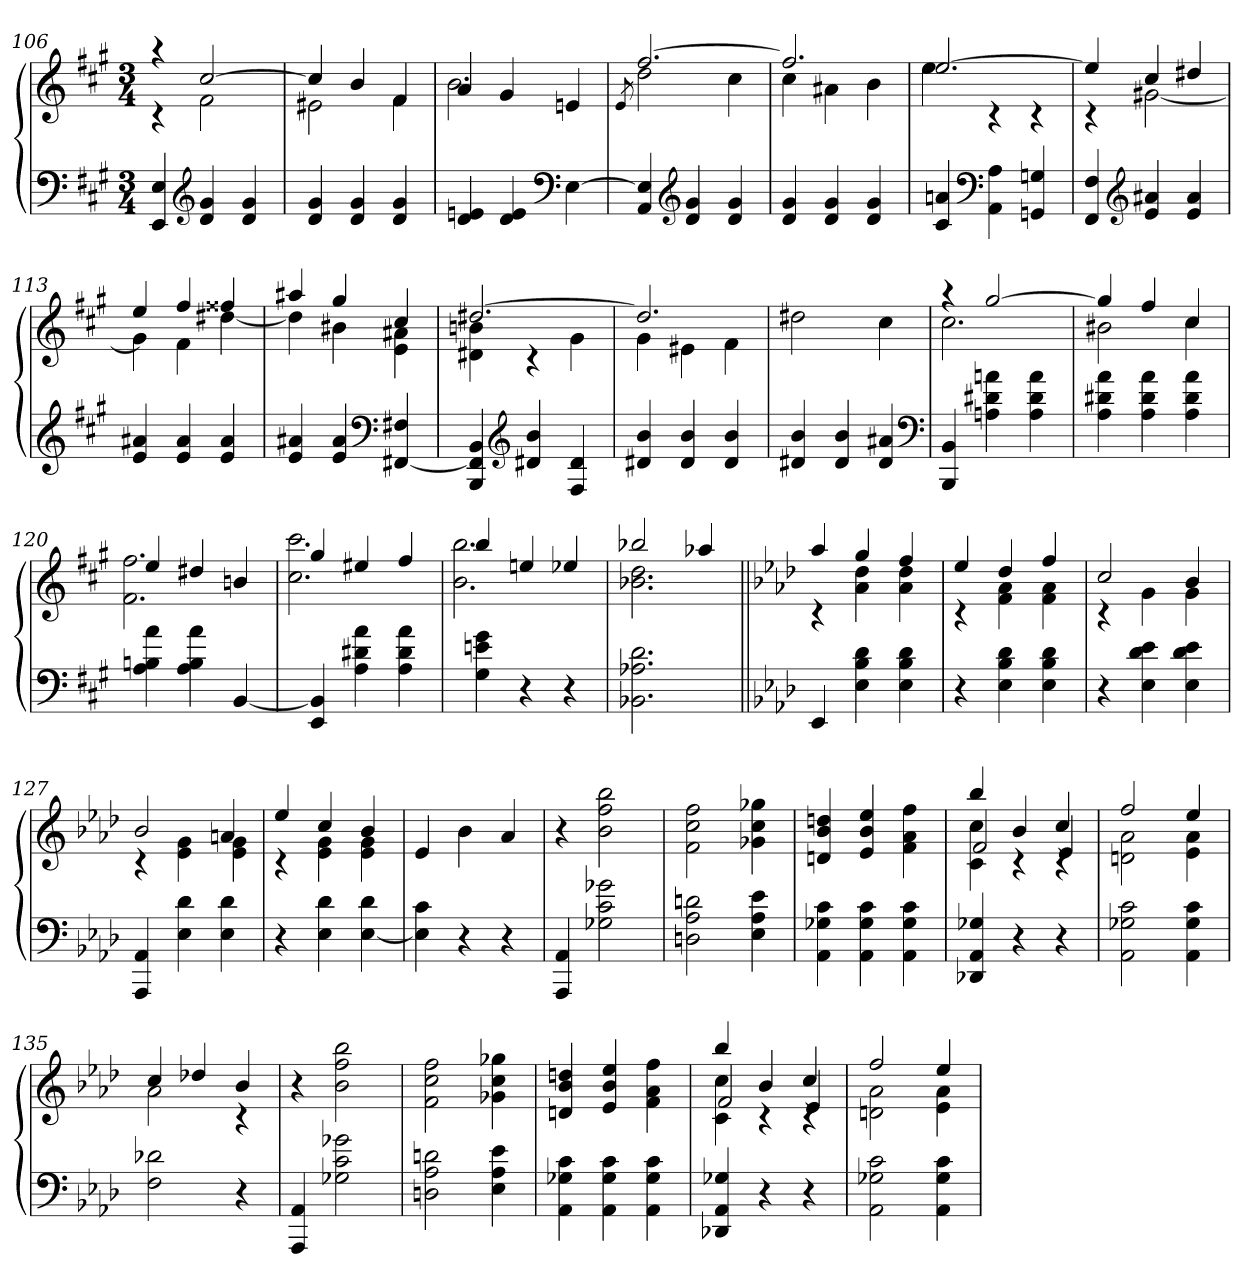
**kern	**kern
*part1	*part1
*staff2	*staff1
*clefF4	*clefG2
*k[f#c#g#]	*k[f#c#g#]
*M3/4	*M3/4
=106	=106
*	*^
4EE 4E	4raa	4rc
*clefG2	*	*
4d 4g#	[2cc#	2f#
4d 4g#	.	.
=107	=107	=107
4d 4g#	4cc#]	2e#X
4d 4g#	4b	.
4d 4g#	4f#	4f#
=108	=108	=108
4d 4en	4a	2.b
4d 4e	4g#	.
*clefF4	*	*
[4E	4en	.
=109	=109	=109
.	8qe/	.
4AA 4E]	[2.ff#	2dd
*clefG2	*	*
4d 4g#	.	.
4d 4g#	.	4cc#
=110	=110	=110
4d 4g#	2.ff#]	4cc#
4d 4g#	.	4a#X
4d 4g#	.	4b
=111	=111	=111
4c# 4an	[2.ee	4ee
*clefF4	*	*
4AA 4A	.	4rc
4GGn 4Gn	.	4rc
=112	=112	=112
4FF# 4F#	4ee]	4rc
*clefG2	*	*
4e 4a#X	4cc#	[2g#X
4e 4a#	4dd#X	.
=113	=113	=113
4e 4a#X	4ee	4g#]
4e 4a#	4ff#	4f#
4e 4a#	4ff##X	[4dd#X
=114	=114	=114
4e 4a#X	4aa#X	4dd#]
4e 4a#	4gg#	4b#X
*clefF4	*	*
[4FF#X 4F#X	4cc#	4e 4a#X
=115	=115	=115
4BBB 4FF#] 4BB	[2.dd#X	4d#X 4bn
*clefG2	*	*
4d#X 4b	.	4rc
4F# 4d#	.	4g#
=116	=116	=116
4d#X 4b	2.dd#]	4g#
4d# 4b	.	4e#X
4d# 4b	.	4f#
*	*v	*v
=117	=117
4d#X 4b	2dd#X
4d# 4b	.
4d# 4a#X	4cc#
*clefF4	*
=118	=118
*	*^
4BBB 4BB	4raa	2.cc#
4An 4d#X 4an	[2gg#	.
4A 4d# 4a	.	.
=119	=119	=119
4A 4d#X 4a	4gg#]	2b#X
4A 4d# 4a	4ff#	.
4A 4d# 4a	4cc#	4cc#
=120	=120	=120
4A 4Bn 4a	4ee	2.f# 2.ff#
4A 4B 4a	4dd#X	.
[4BB	4bn	.
=121	=121	=121
4EE 4BB]	4gg#	2.cc# 2.ccc#
4A 4d#X 4a	4ee#X	.
4A 4d# 4a	4ff#	.
=122	=122	=122
4G# 4en 4g#	4bb	2.b 2.bb
4r	4een	.
4r	4ee-X	.
=123	=123	=123
2.BB-X 2.A-X 2.d	2bb-X	2.b-X 2.dd
.	4aa-X	.
=124||	=124||	=124||
*k[b-e-a-d-]	*k[b-e-a-d-]	*
4EE-	4aa-	4rc
4E- 4B- 4d-	4gg	4a- 4dd-
4E- 4B- 4d-	4ff	4a- 4dd-
=125	=125	=125
4r	4ee-	4rc
4E- 4B- 4d-	4dd-	4f 4a-
4E- 4B- 4d-	4ff	4f 4a-
=126	=126	=126
4r	2cc	4rc
4E- 4d- 4e-	.	4g
4E- 4d- 4e-	4b-	4g
=127	=127	=127
4AAA- 4AA-	2b-	4rc
4E- 4d-	.	4e- 4g
4E- 4d-	4an	4e- 4g
=128	=128	=128
4r	4ee-	4rc
4E- 4d-	4cc	4e- 4g
[4E- 4d-	4b-	4e- 4g
*	*v	*v
=129	=129
4E-] 4c	4e-
4r	4b-
4r	4a-
=130	=130
4AAA- 4AA-	4r
2G-X 2c 2g-X	2b- 2ff 2bb-
=131	=131
2Dn 2A- 2dn	2f 2cc 2ff
4E- 4A- 4e-	4g-X 4cc 4gg-X
=132	=132
4AA- 4G-X 4c	4dn 4b- 4ddn
4AA- 4G- 4c	4e- 4b- 4ee-
4AA- 4G- 4c	4f 4a- 4ff
=133	=133
*	*^
*	*	*^
4DD-X 4AA- 4G-X	4bb-	4c 4cc	2f/
4r	4b-	4rc	.
4r	4cc	4rc	4e-/
*	*	*v	*v
=134	=134	=134
2AA- 2G-X 2c	2ff	2dn 2a-
4AA- 4G- 4c	4ee-	4e- 4a-
=135	=135	=135
2F 2d-X	4cc	2a-
.	4dd-X	.
4r	4b-	4rc
*	*v	*v
=136	=136
4AAA- 4AA-	4r
2G-X 2c 2g-X	2b- 2ff 2bb-
=137	=137
2Dn 2A- 2dn	2f 2cc 2ff
4E- 4A- 4e-	4g-X 4cc 4gg-X
=138	=138
4AA- 4G-X 4c	4dn 4b- 4ddn
4AA- 4G- 4c	4e- 4b- 4ee-
4AA- 4G- 4c	4f 4a- 4ff
=139	=139
*	*^
*	*	*^
4DD-X 4AA- 4G-X	4bb-	4c 4cc	2f/
4r	4b-	4rc	.
4r	4cc	4rc	4e-/
*	*	*v	*v
=140	=140	=140
2AA- 2G-X 2c	2ff	2dn 2a-
4AA- 4G- 4c	4ee-	4e- 4a-
*	*v	*v
=	=
*-	*-
